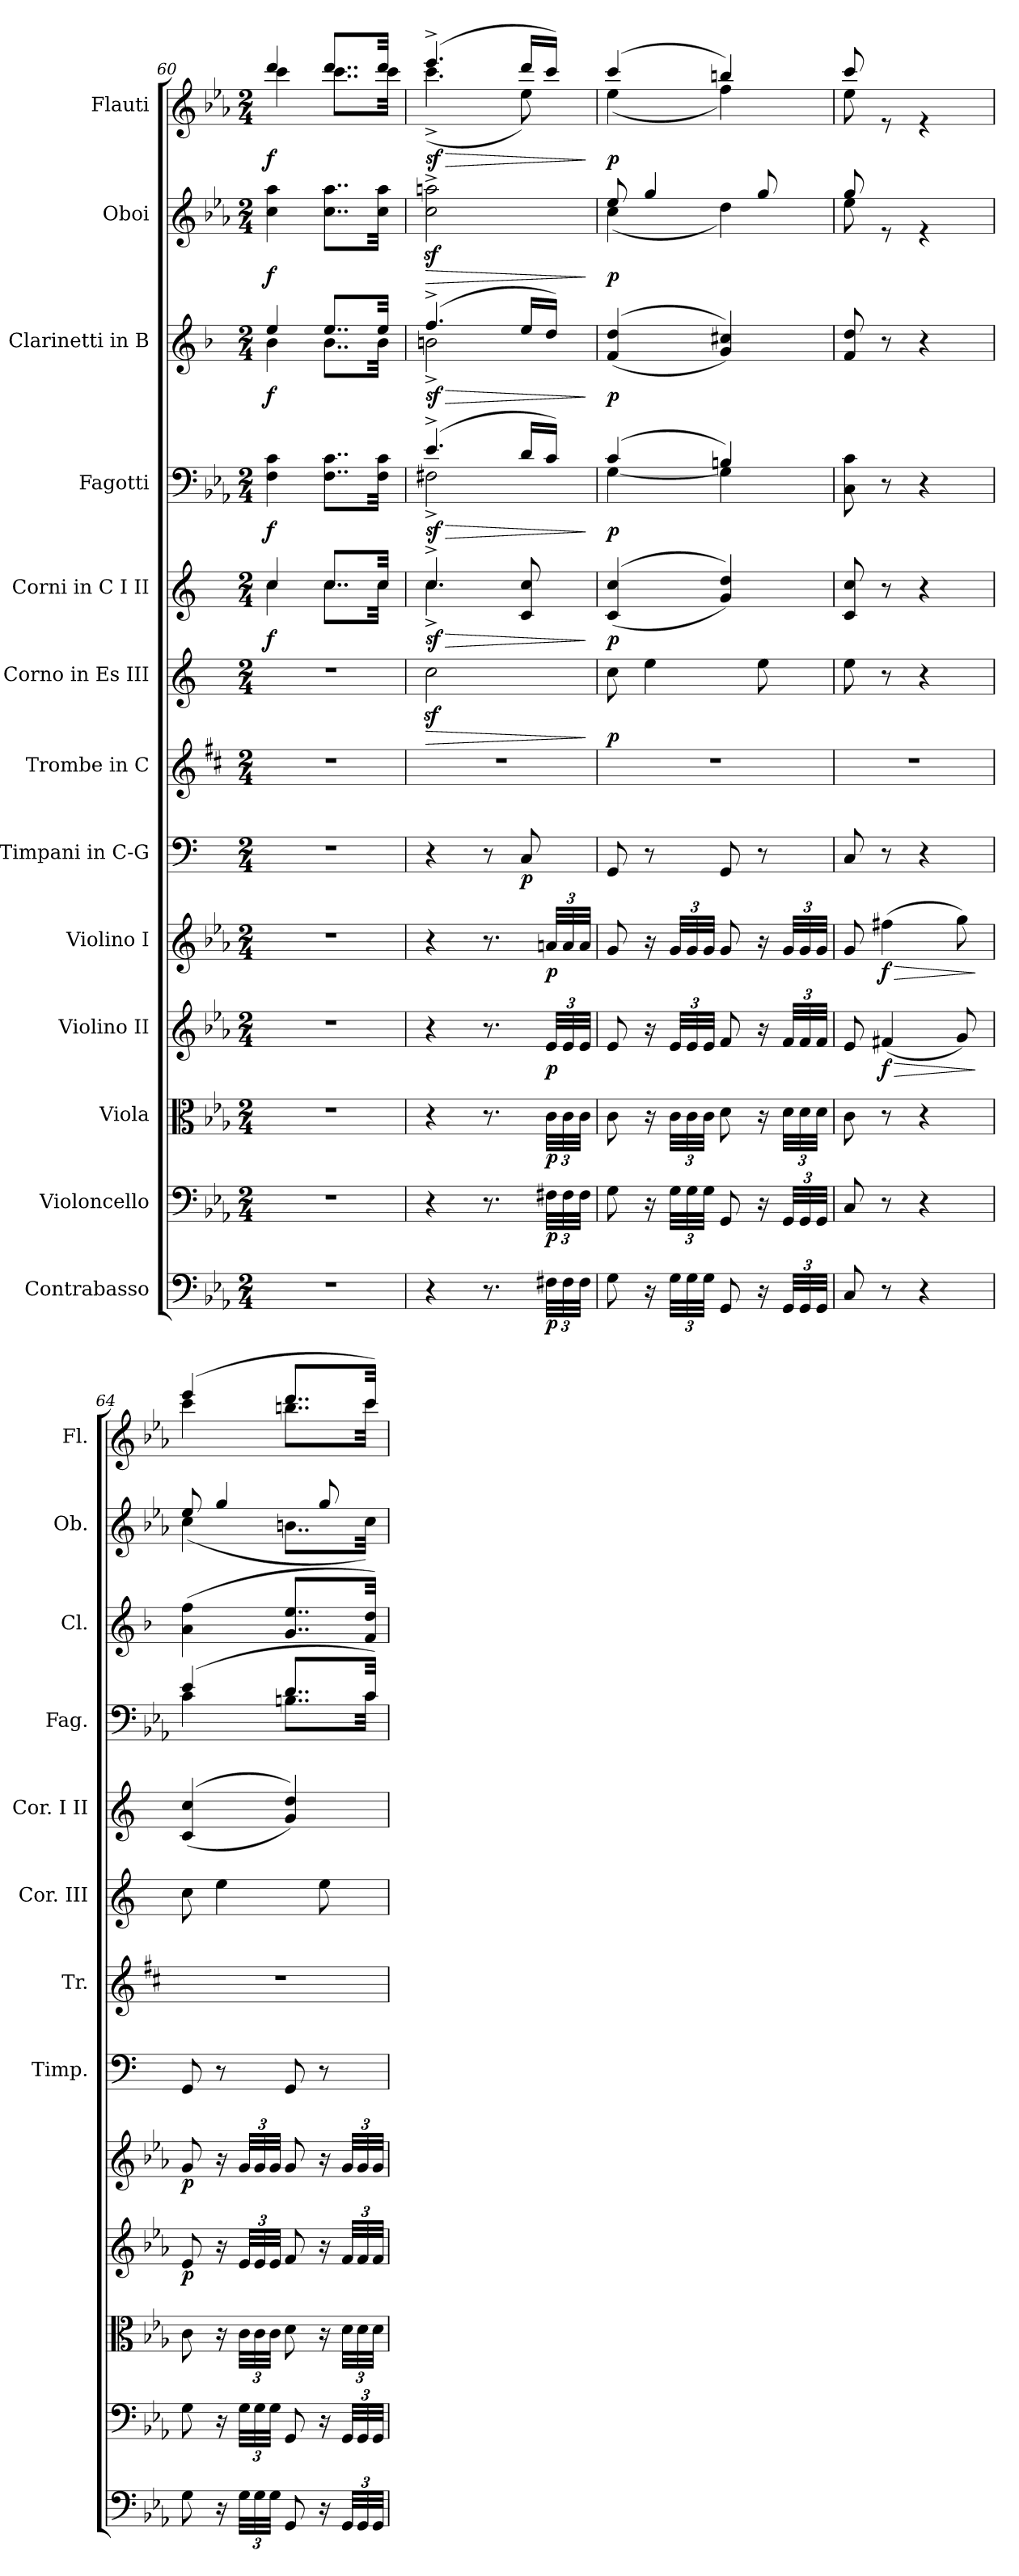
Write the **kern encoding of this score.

**kern	**dynam	**kern	**dynam	**kern	**dynam	**kern	**dynam	**kern	**dynam	**kern	**dynam	**kern	**kern	**dynam	**kern	**dynam	**kern	**dynam	**kern	**dynam	**kern	**dynam	**kern	**dynam
*part13	*part13	*part12	*part12	*part11	*part11	*part10	*part10	*part9	*part9	*part8	*part8	*part7	*part6	*part6	*part5	*part5	*part4	*part4	*part3	*part3	*part2	*part2	*part1	*part1
*staff13	*staff13	*staff12	*staff12	*staff11	*staff11	*staff10	*staff10	*staff9	*staff9	*staff8	*staff8	*staff7	*staff6	*staff6	*staff5	*staff5	*staff4	*staff4	*staff3	*staff3	*staff2	*staff2	*staff1	*staff1
*I"Contrabasso	*	*I"Violoncello	*	*I"Viola	*	*I"Violino II	*	*I"Violino I	*	*I"Timpani in C-G	*	*I"Trombe in C	*I"Corno in Es III	*	*I"Corni in C I II	*	*I"Fagotti	*	*I"Clarinetti in B	*	*I"Oboi	*	*I"Flauti	*
*	*	*	*	*	*	*	*	*	*	*I'Timp.	*	*I'Tr.	*I'Cor. III	*	*I'Cor. I II	*	*I'Fag.	*	*I'Cl.	*	*I'Ob.	*	*I'Fl.	*
*clefF4	*	*clefF4	*	*clefC3	*	*clefG2	*	*clefG2	*	*clefF4	*	*clefG2	*clefG2	*	*clefG2	*	*clefF4	*	*clefG2	*	*clefG2	*	*clefG2	*
*ITrd7c12	*	*	*	*	*	*	*	*	*	*	*	*ITrd1c2	*ITrd5c9	*	*ITrd7c12	*	*	*	*ITrd1c2	*	*	*	*	*
*k[b-e-a-]	*	*k[b-e-a-]	*	*k[b-e-a-]	*	*k[b-e-a-]	*	*k[b-e-a-]	*	*k[]	*	*k[]	*k[b-e-a-]	*	*k[]	*	*k[b-e-a-]	*	*k[b-e-a-]	*	*k[b-e-a-]	*	*k[b-e-a-]	*
*M2/4	*	*M2/4	*	*M2/4	*	*M2/4	*	*M2/4	*	*M2/4	*	*M2/4	*M2/4	*	*M2/4	*	*M2/4	*	*M2/4	*	*M2/4	*	*M2/4	*
=60	=60	=60	=60	=60	=60	=60	=60	=60	=60	=60	=60	=60	=60	=60	=60	=60	=60	=60	=60	=60	=60	=60	=60	=60
*	*	*	*	*	*	*	*	*	*	*	*	*	*	*	*^	*	*	*	*^	*	*	*	*^	*
!	!	!	!	!	!	!	!	!	!	!	!	!	!	!	!	!	!LO:DY:b	!	!LO:DY:b	!	!	!LO:DY:b	!	!LO:DY:b	!	!	!LO:DY:b
2r	.	2r	.	2r	.	2r	.	2r	.	2r	.	2r	2r	.	4c/	4c\	f	4F\ 4c\	f	4dd/	4a-\	f	4cc\ 4aa-\	f	4ddd/	4ccc\	f
.	.	.	.	.	.	.	.	.	.	.	.	.	.	.	8..c/L	8..c\L	.	8..F\ 8..c\L	.	8..dd/L	8..a-\L	.	8..cc\ 8..aa-\L	.	8..ddd/L	8..ccc\L	.
.	.	.	.	.	.	.	.	.	.	.	.	.	.	.	32c/Jkk	32c\Jkk	.	32F\ 32c\Jkk	.	32dd/Jkk	32a-\Jkk	.	32cc\ 32aa-\Jkk	.	32ddd/Jkk	32ccc\Jkk	.
=61	=61	=61	=61	=61	=61	=61	=61	=61	=61	=61	=61	=61	=61	=61	=61	=61	=61	=61	=61	=61	=61	=61	=61	=61	=61	=61	=61
!	!	!	!	!	!	!	!	!	!	!	!	!	!	!LO:HP:b	!	!	!LO:HP:b	!	!LO:HP:b	!	!	!LO:HP:b	!	!LO:HP:b	!	!	!LO:HP:b
*	*	*	*	*	*	*	*	*	*	*	*	*	*	*	*	*	*	*^	*	*	*	*	*	*	*	*	*
!	!	!	!	!	!	!	!	!	!	!	!	!	!	!	!	!	!LO:DY:n=1:b	!	!	!LO:DY:n=1:b	!	!	!LO:DY:n=1:b	!	!	!	!	!LO:DY:n=1:b
4r	.	4r	.	4r	.	4r	.	4r	.	4r	.	2r	2e-z<\	>	4.c^/	4.c^\	> sf	(4.e-^/	2F#X^\	> sf	(4.ee-^/	2an^\	> sf	2cc\z<^ 2aan\z<^	>	(4.eee-^/	(4.ccc^\	> sf
8.r	.	8.r	.	8.r	.	8.r	.	8.r	.	8r	.	.	.	.	.	.	.	.	.	.	.	.	.	.	.	.	.	.
!	!	!	!	!	!	!	!	!	!	!	!LO:DY:b	!	!	!	!	!	!	!	!	!	!	!	!	!	!	!	!	!
.	.	.	.	.	.	.	.	.	.	8C/	p	.	.	.	8C/ 8c/	8ryy	.	16d/LL	.	.	16dd/LL	.	.	.	.	16ddd/LL	8ee-\)	.
*Xbrackettup	*	*Xbrackettup	*	*Xbrackettup	*	*Xbrackettup	*	*Xbrackettup	*	*	*	*	*	*	*	*	*	*	*	*	*	*	*	*	*	*	*	*
!	!LO:DY:b	!	!LO:DY:b	!	!LO:DY:b	!	!LO:DY:b	!	!LO:DY:b	!	!	!	!	!	!	!	!	!	!	!	!	!	!	!	!	!	!	!
48FF#X\LLL	p	48F#X\LLL	p	48c\LLL	p	48e-/LLL	p	48an/LLL	p	.	.	.	.	.	.	.	.	16c/JJ)	.	.	16cc/JJ)	.	.	.	.	16ccc/JJ)	.	.
48FF#\	.	48F#\	.	48c\	.	48e-/	.	48a/	.	.	.	.	.	.	.	.	.	.	.	.	.	.	.	.	.	.	.	.
48FF#\JJJ	.	48F#\JJJ	.	48c\JJJ	.	48e-/JJJ	.	48a/JJJ	.	.	.	.	.	.	.	.	.	.	.	.	.	.	.	.	.	.	.	.
*	*	*	*	*	*	*	*	*	*	*	*	*	*	*	*v	*v	*	*	*	*	*v	*v	*	*	*	*v	*v	*
*	*	*	*	*	*	*	*	*	*	*	*	*	*	*	*	*	*v	*v	*	*	*	*	*	*	*
.	.	.	.	.	.	.	.	.	.	.	.	.	.	]	.	]	.	]	.	]	.	]	.	]
=62	=62	=62	=62	=62	=62	=62	=62	=62	=62	=62	=62	=62	=62	=62	=62	=62	=62	=62	=62	=62	=62	=62	=62	=62
*	*	*	*	*	*	*	*	*	*	*	*	*	*	*	*	*	*^	*	*	*	*^	*	*^	*
!	!	!	!	!	!	!	!	!	!	!	!	!	!	!LO:DY:b	!	!LO:DY:b	!	!	!LO:DY:b	!	!LO:DY:b	!	!	!LO:DY:b	!	!	!LO:DY:b
8GG\	.	8G\	.	8c\	.	8e-/	.	8g/	.	8GG/	.	2r	8e-\	p	(>(4C/ 4c/	p	(4c/	[4G\	p	(>(4e-/ 4cc/	p	8ee-/	(4cc\	p	(4ccc/	(4ee-\	p
16r	.	16r	.	16r	.	16r	.	16r	.	8r	.	.	4g\	.	.	.	.	.	.	.	.	4gg/	.	.	.	.	.
48GG\LLL	.	48G\LLL	.	48c\LLL	.	48e-/LLL	.	48g/LLL	.	.	.	.	.	.	.	.	.	.	.	.	.	.	.	.	.	.	.
48GG\	.	48G\	.	48c\	.	48e-/	.	48g/	.	.	.	.	.	.	.	.	.	.	.	.	.	.	.	.	.	.	.
48GG\JJJ	.	48G\JJJ	.	48c\JJJ	.	48e-/JJJ	.	48g/JJJ	.	.	.	.	.	.	.	.	.	.	.	.	.	.	.	.	.	.	.
8GGG/	.	8GG/	.	8d\	.	8f/	.	8g/	.	8GG/	.	.	.	.	4G/ 4d/))	.	4Bn/)	4G\]	.	4f/ 4bn/))	.	.	4dd\)	.	4bbn/)	4ff\)	.
16r	.	16r	.	16r	.	16r	.	16r	.	8r	.	.	8g\	.	.	.	.	.	.	.	.	8gg/	.	.	.	.	.
48GGG/LLL	.	48GG/LLL	.	48d\LLL	.	48f/LLL	.	48g/LLL	.	.	.	.	.	.	.	.	.	.	.	.	.	.	.	.	.	.	.
48GGG/	.	48GG/	.	48d\	.	48f/	.	48g/	.	.	.	.	.	.	.	.	.	.	.	.	.	.	.	.	.	.	.
48GGG/JJJ	.	48GG/JJJ	.	48d\JJJ	.	48f/JJJ	.	48g/JJJ	.	.	.	.	.	.	.	.	.	.	.	.	.	.	.	.	.	.	.
*	*	*	*	*	*	*	*	*	*	*	*	*	*	*	*	*	*v	*v	*	*	*	*	*	*	*	*	*
=63	=63	=63	=63	=63	=63	=63	=63	=63	=63	=63	=63	=63	=63	=63	=63	=63	=63	=63	=63	=63	=63	=63	=63	=63	=63	=63
8CC/	.	8C/	.	8c\	.	8e-/	.	8g/	.	8C/	.	2r	8g\	.	8C/ 8c/	.	8C\ 8c\	.	8e-/ 8cc/	.	8gg/	8ee-\	.	8ccc/	8ee-\	.
!	!	!	!	!	!	!	!LO:HP:b	!	!LO:HP:b	!	!	!	!	!	!	!	!	!	!	!	!	!	!	!	!	!
!	!	!	!	!	!	!	!LO:DY:n=1:b	!	!LO:DY:n=1:b	!	!	!	!	!	!	!	!	!	!	!	!	!	!	!	!	!
8r	.	8r	.	8r	.	(4f#X/	> f	(4ff#X\	> f	8r	.	.	8r	.	8r	.	8r	.	8r	.	8re	4.ryy	.	8re	4.ryy	.
4r	.	4r	.	4r	.	.	.	.	.	4r	.	.	4r	.	4r	.	4r	.	4r	.	4re	.	.	4re	.	.
.	.	.	.	.	.	8g/)	.	8gg\)	.	.	.	.	.	.	.	.	.	.	.	.	.	.	.	.	.	.
*	*	*	*	*	*	*	*	*	*	*	*	*	*	*	*	*	*	*	*	*	*v	*v	*	*	*	*
*	*	*	*	*	*	*	*	*	*	*	*	*	*	*	*	*	*	*	*	*	*	*	*v	*v	*
.	.	.	.	.	.	.	]	.	]	.	.	.	.	.	.	.	.	.	.	.	.	.	.	.
=64	=64	=64	=64	=64	=64	=64	=64	=64	=64	=64	=64	=64	=64	=64	=64	=64	=64	=64	=64	=64	=64	=64	=64	=64
*	*	*	*	*	*	*	*	*	*	*	*	*	*	*	*	*	*^	*	*	*	*^	*	*^	*
!	!	!	!	!	!	!	!LO:DY:b	!	!LO:DY:b	!	!	!	!	!	!	!	!	!	!	!	!	!	!	!	!	!	!
8GG\	.	8G\	.	8c\	.	8e-/	p	8g/	p	8GG/	.	2r	8e-\	.	(>(4C/ 4c/	.	(4e-/	4c\	.	(4g\ 4ee-\	.	8ee-/	(4cc\	.	(4eee-/	4ccc\	.
16r	.	16r	.	16r	.	16r	.	16r	.	8r	.	.	4g\	.	.	.	.	.	.	.	.	4gg/	.	.	.	.	.
48GG\LLL	.	48G\LLL	.	48c\LLL	.	48e-/LLL	.	48g/LLL	.	.	.	.	.	.	.	.	.	.	.	.	.	.	.	.	.	.	.
48GG\	.	48G\	.	48c\	.	48e-/	.	48g/	.	.	.	.	.	.	.	.	.	.	.	.	.	.	.	.	.	.	.
48GG\JJJ	.	48G\JJJ	.	48c\JJJ	.	48e-/JJJ	.	48g/JJJ	.	.	.	.	.	.	.	.	.	.	.	.	.	.	.	.	.	.	.
8GGG/	.	8GG/	.	8d\	.	8f/	.	8g/	.	8GG/	.	.	.	.	4G/ 4d/))	.	8..d/L	8..Bn\L	.	8..f/ 8..dd/L	.	.	8..bn\L	.	8..ddd/L	8..bbn\L	.
16r	.	16r	.	16r	.	16r	.	16r	.	8r	.	.	8g\	.	.	.	.	.	.	.	.	8gg/	.	.	.	.	.
48GGG/LLL	.	48GG/LLL	.	48d\LLL	.	48f/LLL	.	48g/LLL	.	.	.	.	.	.	.	.	.	.	.	.	.	.	.	.	.	.	.
48GGG/	.	48GG/	.	48d\	.	48f/	.	48g/	.	.	.	.	.	.	.	.	.	.	.	.	.	.	.	.	.	.	.
.	.	.	.	.	.	.	.	.	.	.	.	.	.	.	.	.	32c/Jkk)	32c\Jkk	.	32e-/ 32cc/Jkk)	.	.	32cc\Jkk)	.	32ccc/Jkk)	32ccc\Jkk	.
48GGG/JJJ	.	48GG/JJJ	.	48d\JJJ	.	48f/JJJ	.	48g/JJJ	.	.	.	.	.	.	.	.	.	.	.	.	.	.	.	.	.	.	.
*	*	*	*	*	*	*	*	*	*	*	*	*	*	*	*	*	*	*	*	*	*	*v	*v	*	*	*	*
*	*	*	*	*	*	*	*	*	*	*	*	*	*	*	*	*	*v	*v	*	*	*	*	*	*v	*v	*
=	=	=	=	=	=	=	=	=	=	=	=	=	=	=	=	=	=	=	=	=	=	=	=	=
*-	*-	*-	*-	*-	*-	*-	*-	*-	*-	*-	*-	*-	*-	*-	*-	*-	*-	*-	*-	*-	*-	*-	*-	*-
